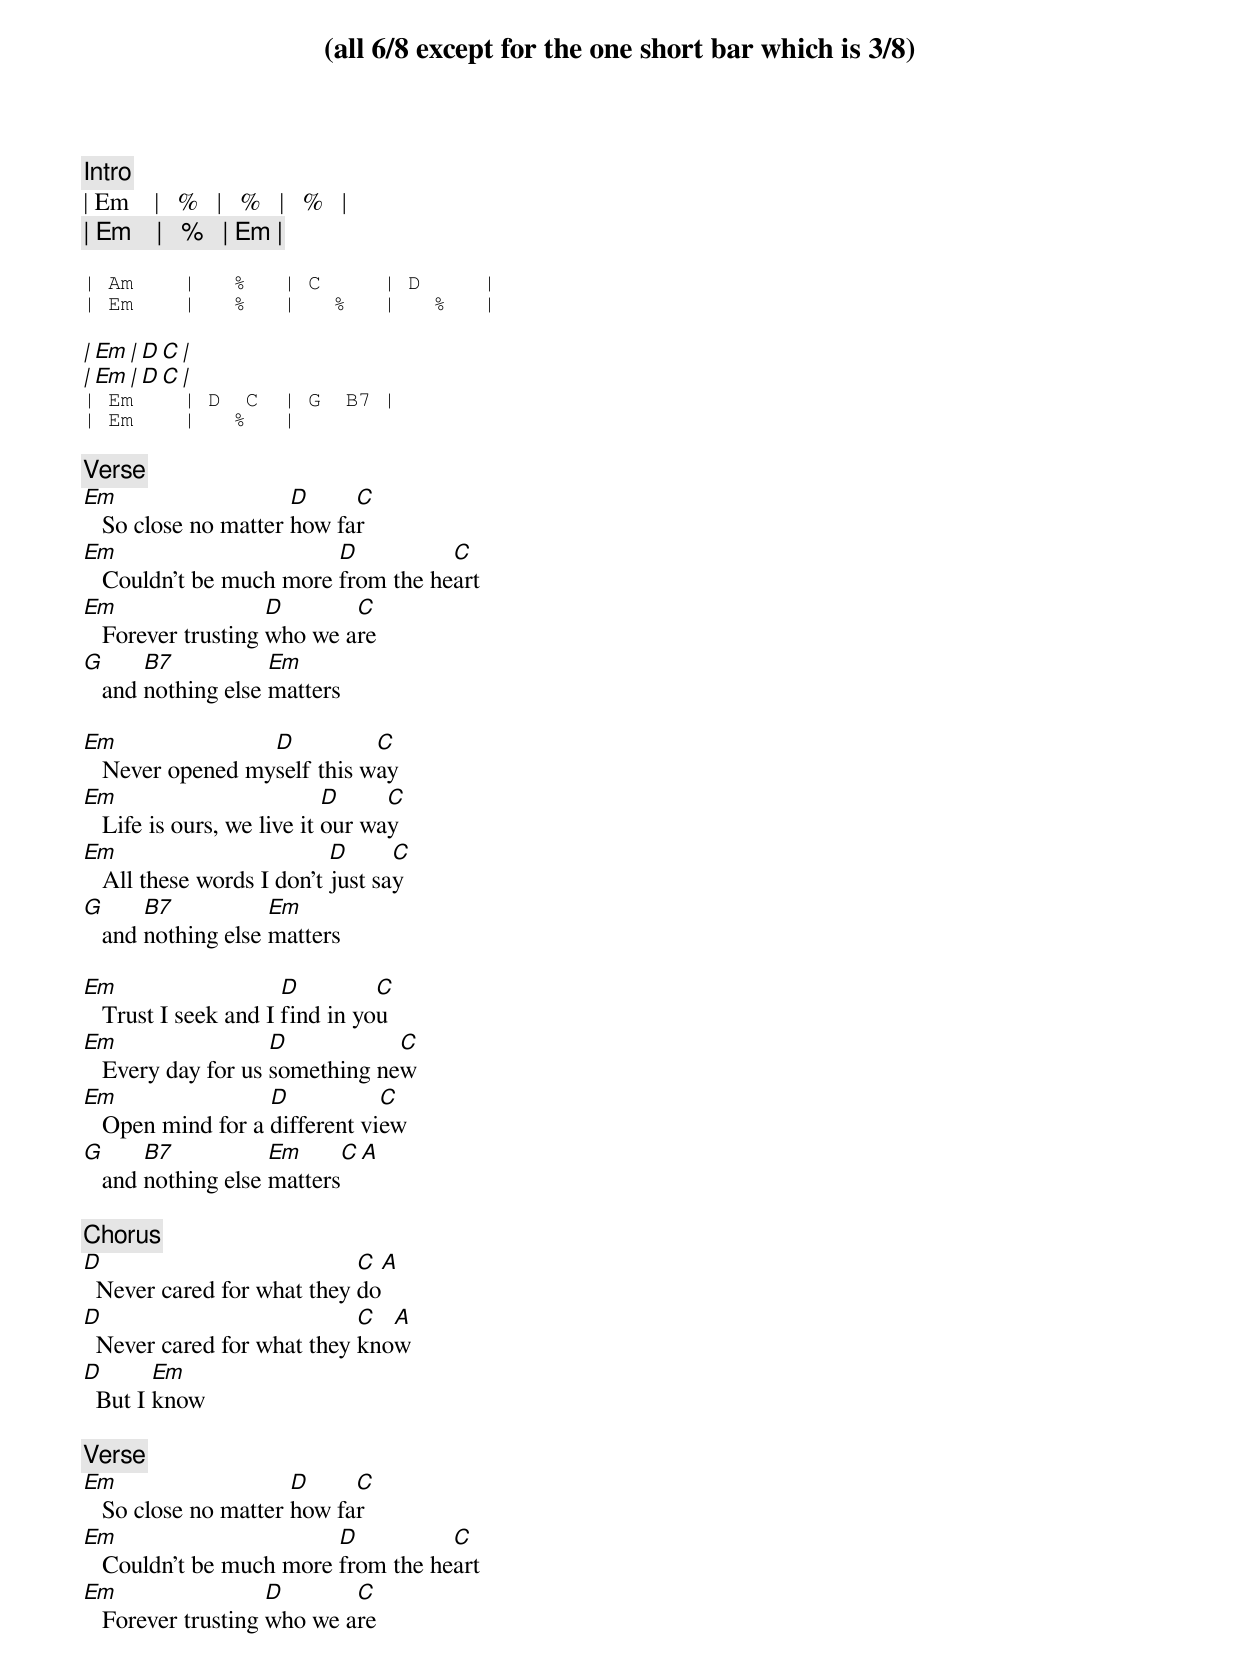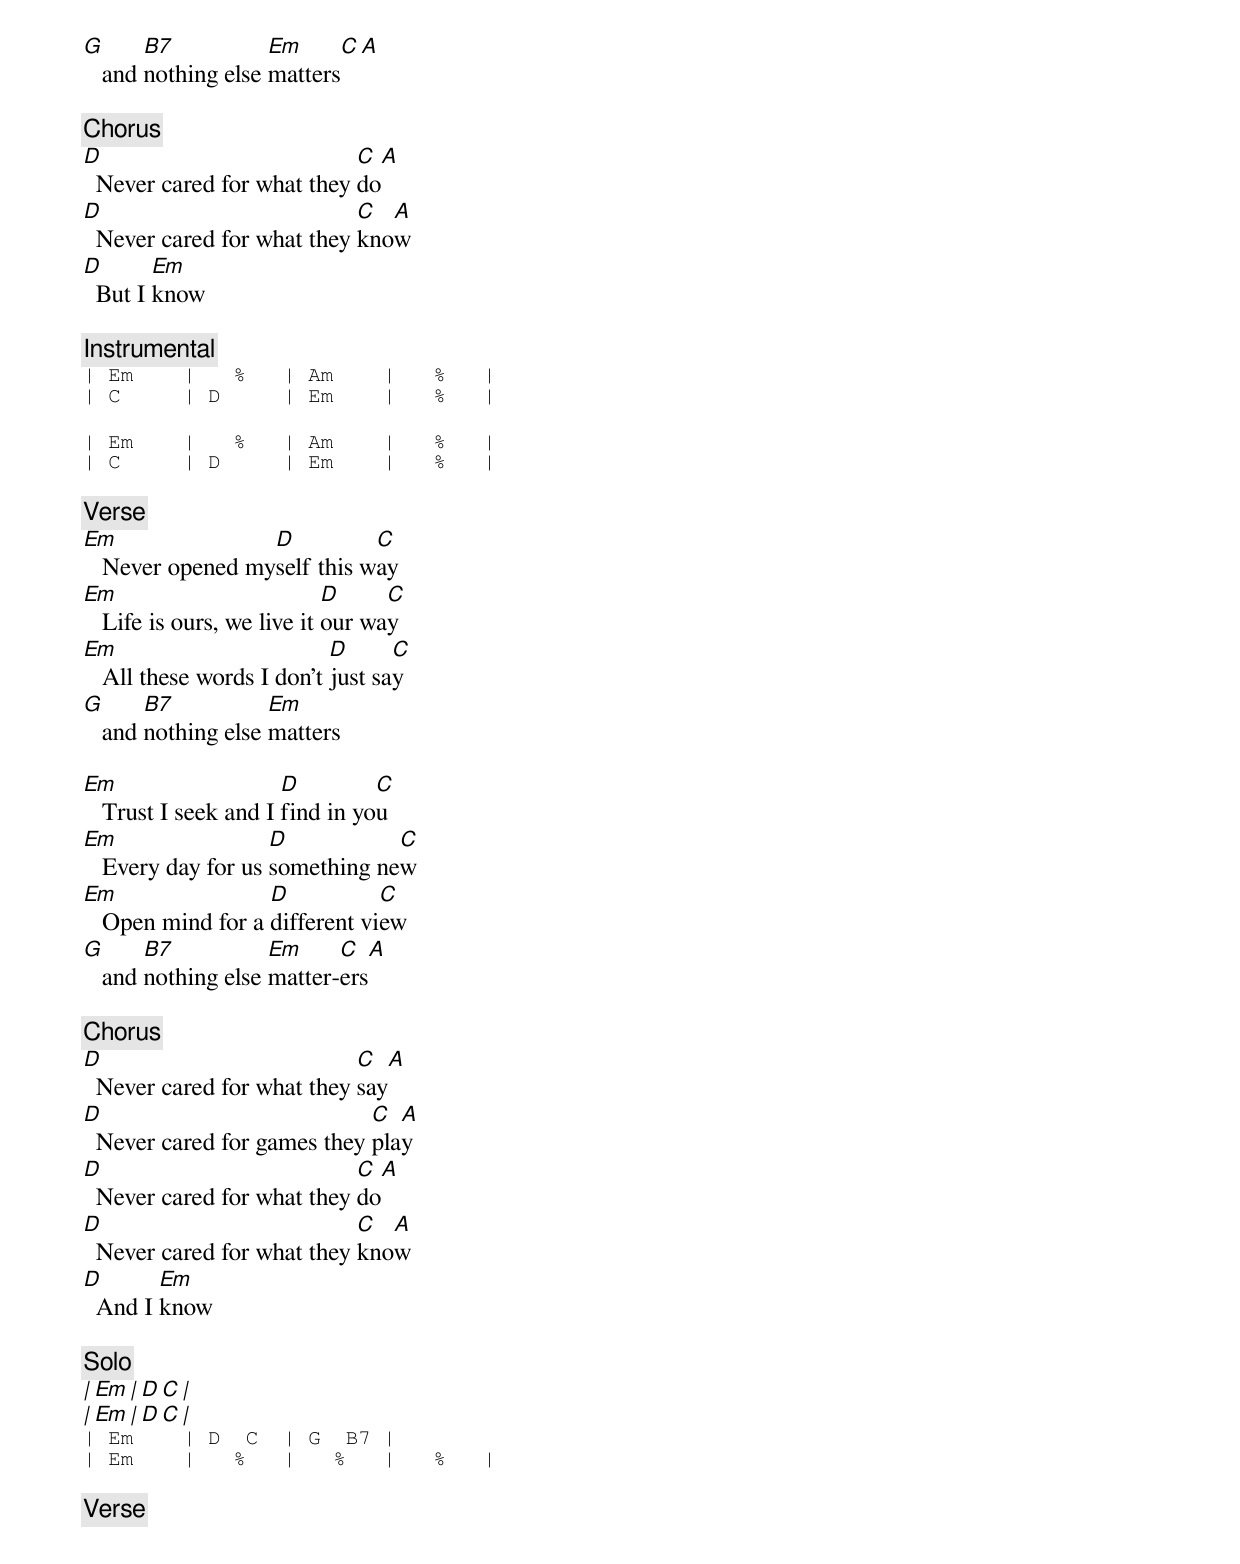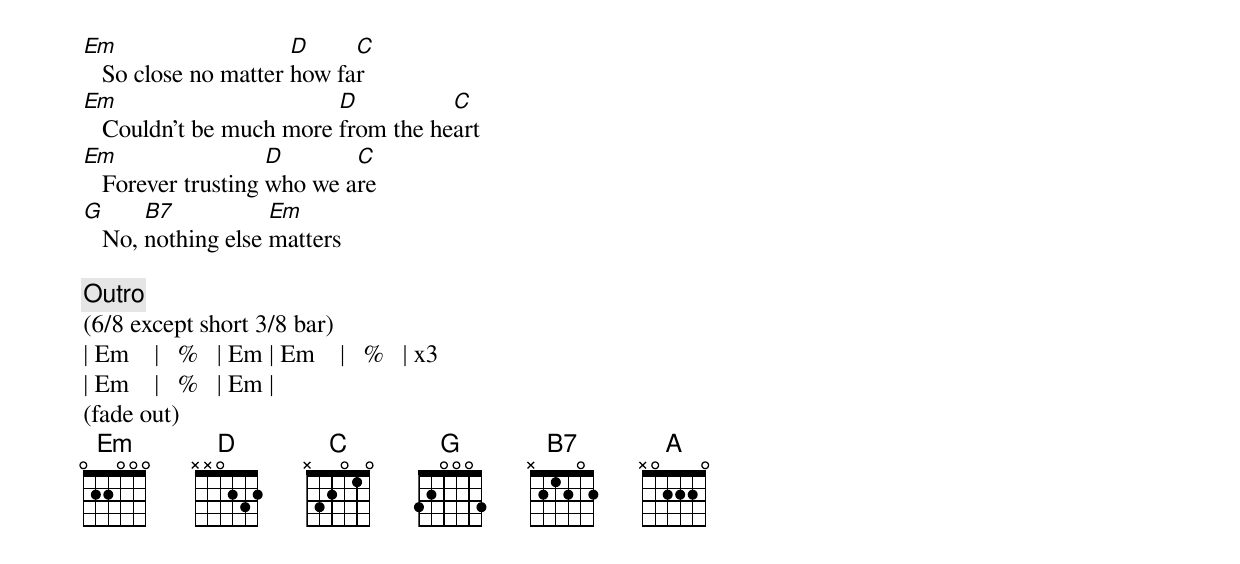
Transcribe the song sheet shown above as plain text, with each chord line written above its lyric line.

[Intro]
(all 6/8 except for the one short bar which is 3/8)
| Em    |   %   |   %   |   %   |
| Em    |   %   | Em |

| Am    |   %   | C     | D     |
| Em    |   %   |   %   |   %   |

| Em    | D  C  |
| Em    | D  C  |
| Em    | D  C  | G  B7 |
| Em    |   %   |

[Verse]
Em                    D     C
   So close no matter how far
Em                       D          C
   Couldn't be much more from the heart
Em                  D       C
   Forever trusting who we are
G      B7           Em
   and nothing else matters

Em                D          C
   Never opened myself this way
Em                          D     C
   Life is ours, we live it our way
Em                         D      C
   All these words I don't just say
G      B7           Em
   and nothing else matters

Em                    D         C
   Trust I seek and I find in you
Em                  D           C
   Every day for us something new
Em                 D           C
   Open mind for a different view
G      B7           Em      C  A
   and nothing else matters

[Chorus]
D                           C  A
  Never cared for what they do
D                           C  A
  Never cared for what they know
D       Em
  But I know

[Verse]
Em                    D     C
   So close no matter how far
Em                       D          C
   Couldn't be much more from the heart
Em                  D       C
   Forever trusting who we are
G      B7           Em      C  A
   and nothing else matters

[Chorus]
D                           C  A
  Never cared for what they do
D                           C  A
  Never cared for what they know
D       Em
  But I know

[Instrumental]
| Em    |   %   | Am    |   %   |
| C     | D     | Em    |   %   |

| Em    |   %   | Am    |   %   |
| C     | D     | Em    |   %   |

[Verse]
Em                D          C
   Never opened myself this way
Em                          D     C
   Life is ours, we live it our way
Em                         D      C
   All these words I don't just say
G      B7           Em
   and nothing else matters

Em                    D         C
   Trust I seek and I find in you
Em                  D           C
   Every day for us something new
Em                 D           C
   Open mind for a different view
G      B7           Em     C   A
   and nothing else matter-ers

[Chorus]
D                           C  A
  Never cared for what they say
D                            C  A
  Never cared for games they play
D                           C  A
  Never cared for what they do
D                           C  A
  Never cared for what they know
D       Em
  And I know

[Solo]
| Em    | D  C  |
| Em    | D  C  |
| Em    | D  C  | G  B7 |
| Em    |   %   |   %   |   %   |

[Verse]
Em                    D     C
   So close no matter how far
Em                       D          C
   Couldn't be much more from the heart
Em                  D       C
   Forever trusting who we are
G      B7           Em
   No, nothing else matters

[Outro]
(6/8 except short 3/8 bar)
| Em    |   %   | Em | Em    |   %   | x3
| Em    |   %   | Em |
(fade out)
